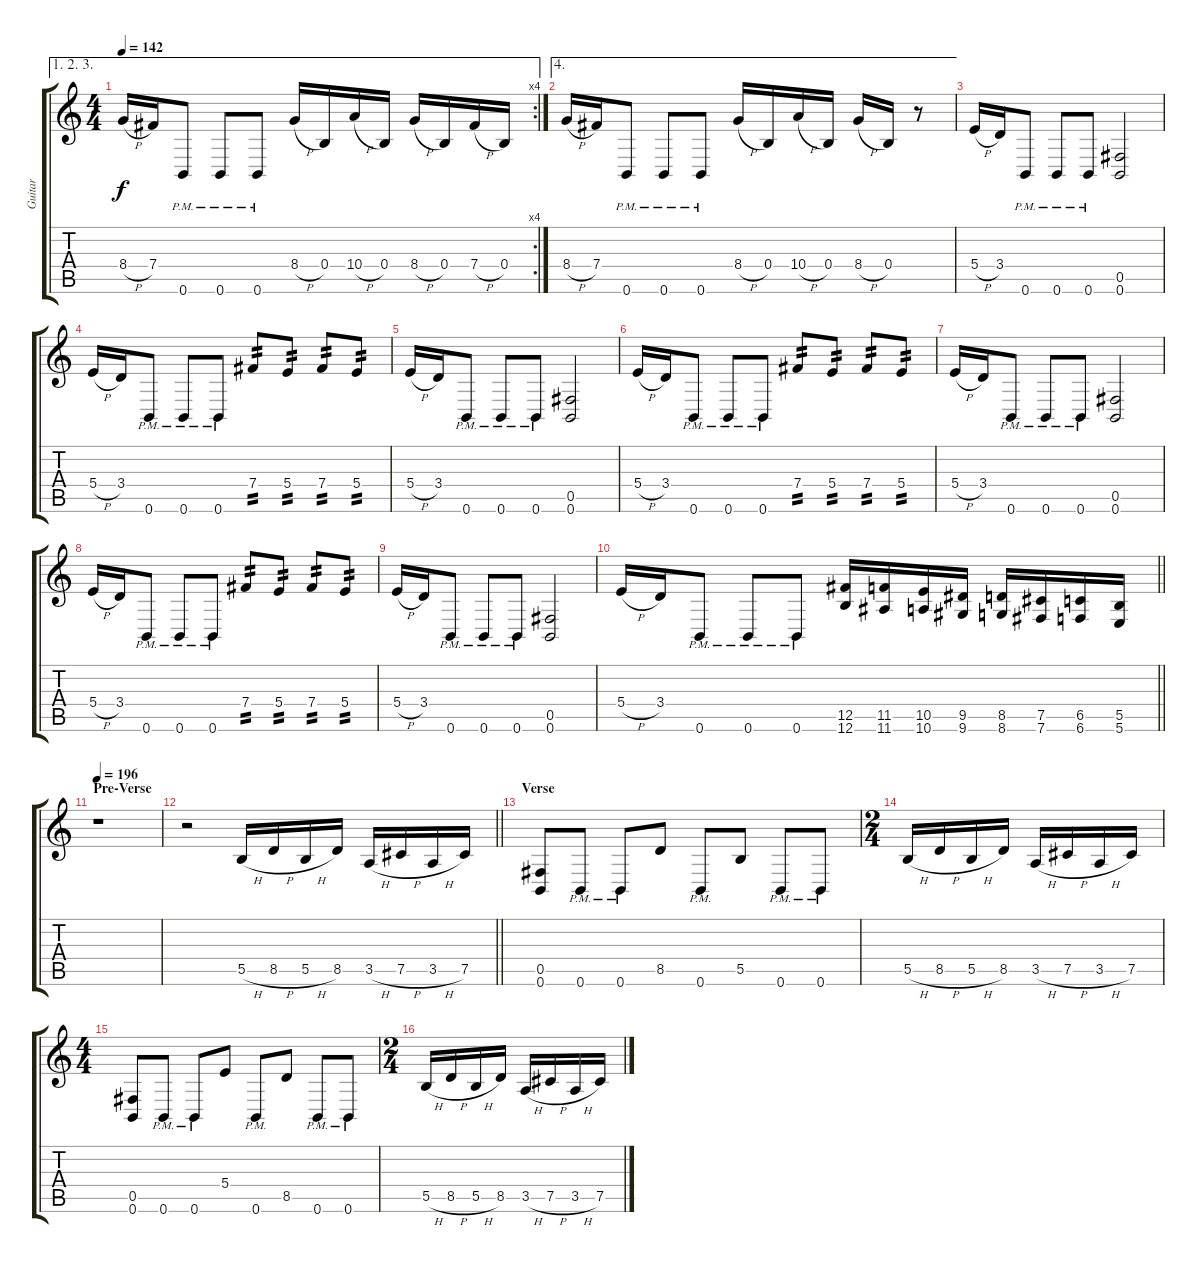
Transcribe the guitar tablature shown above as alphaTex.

\track ("Guitar" "Guitar") {instrument distortionguitar}
\staff {score tabs}
\tuning (Db4 Ab3 E3 B2 Gb2 B1) {hide}
\ae (1 2 3)
\rc 4
\ts (4 4)
\tempo 142
\clef g2
\ks c
8.4{h}.16{dy f} 7.4.16 0.6{pm}.8 0.6{pm}.8 0.6{pm}.8 8.4{h}.16 0.4.16 10.4{h}.16 0.4.16 8.4{h}.16 0.4.16 7.4{h}.16 0.4.16 |
\ae 4
8.4{h}.16 7.4.16 0.6{pm}.8 0.6{pm}.8 0.6{pm}.8 8.4{h}.16 0.4.16 10.4{h}.16 0.4.16 8.4{h}.16 0.4.16 r.8 |
5.4{h}.16 3.4.16 0.6{pm}.8 0.6{pm}.8 0.6{pm}.8 (0.5 0.6).2 |
5.4{h}.16 3.4.16 0.6{pm}.8 0.6{pm}.8 0.6{pm}.8 7.4.8{tp 2} 5.4.8{tp 2} 7.4.8{tp 2} 5.4.8{tp 2} |
5.4{h}.16 3.4.16 0.6{pm}.8 0.6{pm}.8 0.6{pm}.8 (0.5 0.6).2 |
5.4{h}.16 3.4.16 0.6{pm}.8 0.6{pm}.8 0.6{pm}.8 7.4.8{tp 2} 5.4.8{tp 2} 7.4.8{tp 2} 5.4.8{tp 2} |
5.4{h}.16 3.4.16 0.6{pm}.8 0.6{pm}.8 0.6{pm}.8 (0.5 0.6).2 |
5.4{h}.16 3.4.16 0.6{pm}.8 0.6{pm}.8 0.6{pm}.8 7.4.8{tp 2} 5.4.8{tp 2} 7.4.8{tp 2} 5.4.8{tp 2} |
5.4{h}.16 3.4.16 0.6{pm}.8 0.6{pm}.8 0.6{pm}.8 (0.5 0.6).2 |
\barLineRight lightlight
5.4{h}.16 3.4.16 0.6{pm}.8 0.6{pm}.8 0.6{pm}.8 (12.5 12.6).16{instrument guitarfretnoise} (11.5 11.6).16 (10.5 10.6).16 (9.5 9.6).16 (8.5 8.6).16 (7.5 7.6).16 (6.5 6.6).16 (5.5 5.6).16 |
\section ("" "Pre-Verse")
\tempo 196
r.1{instrument distortionguitar} |
\barLineRight lightlight
r.2 5.5{h}.16 8.5{h}.16 5.5{h}.16 8.5.16 3.5{h}.16 7.5{h}.16 3.5{h}.16 7.5.16 |
\section ("" "Verse")
(0.5 0.6).8 0.6{pm}.8 0.6{pm}.8 8.5.8 0.6{pm}.8 5.5.8 0.6{pm}.8 0.6{pm}.8 |
\ts (2 4)
5.5{h}.16 8.5{h}.16 5.5{h}.16 8.5.16 3.5{h}.16 7.5{h}.16 3.5{h}.16 7.5.16 |
\ts (4 4)
(0.5 0.6).8 0.6{pm}.8 0.6{pm}.8 5.4.8 0.6{pm}.8 8.5.8 0.6{pm}.8 0.6{pm}.8 |
\ts (2 4)
5.5{h}.16 8.5{h}.16 5.5{h}.16 8.5.16 3.5{h}.16 7.5{h}.16 3.5{h}.16 7.5.16
